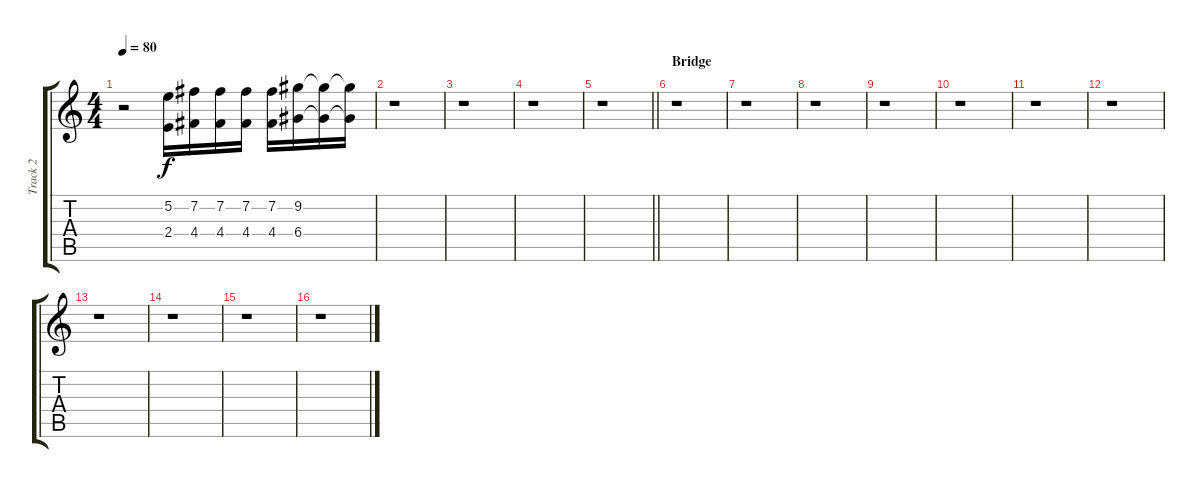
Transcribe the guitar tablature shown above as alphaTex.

\track ("Track 2" "Track 2") {instrument acousticguitarsteel}
\staff {score tabs}
\tuning (E4 B3 G3 D3 A2 E2) {hide}
\ts (4 4)
\tempo 80
\clef g2
\ks c
r.2{dy f} (5.2 2.4).16 (7.2 4.4).16 (7.2 4.4).16 (7.2 4.4).16 (7.2 4.4).16 (9.2 6.4).16 (9.2{t} 6.4{t}).16 (9.2{t} 6.4{t}).16 |
r.1 |
r.1 |
r.1 |
\barLineRight lightlight
r.1 |
\section ("" "Bridge")
r.1 |
r.1 |
r.1 |
r.1 |
r.1 |
r.1 |
r.1 |
r.1 |
r.1 |
r.1 |
r.1
